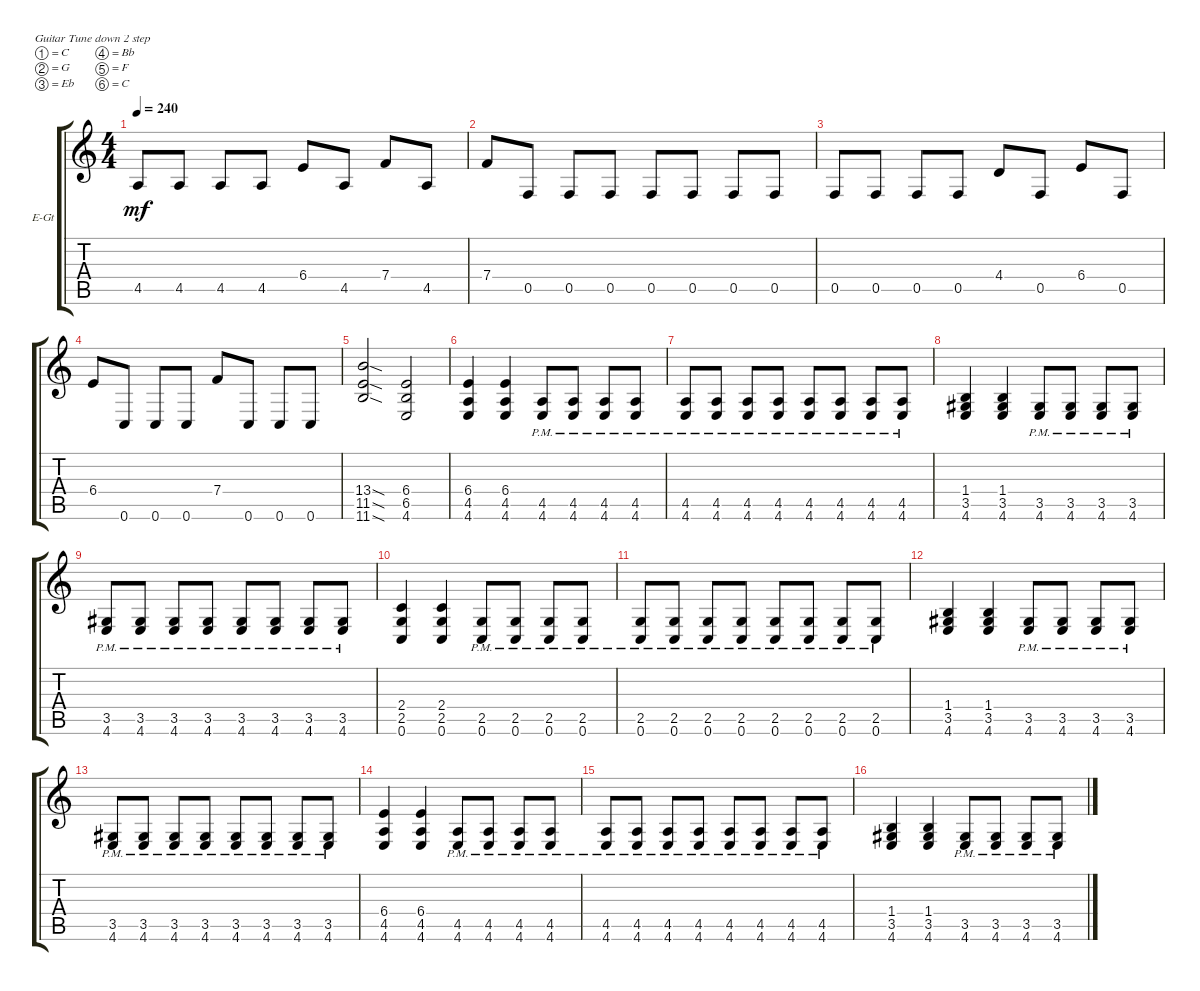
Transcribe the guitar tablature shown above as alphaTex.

\defaultSystemsLayout 4
\bracketExtendMode groupsimilarinstruments
\firstSystemTrackNameOrientation horizontal
\otherSystemsTrackNameOrientation horizontal
\track ("Eschbach Rhythm" "E-Gt") {instrument overdrivenguitar}
\staff {score tabs}
\tuning (C4 G3 Eb3 Bb2 F2 C2)
\ts (4 4)
\tempo 240
\clef g2
\ks aminor
4.5.8{dy mf} 4.5.8 4.5.8 4.5.8 6.4.8 4.5.8 7.4.8 4.5.8 |
7.4.8 0.5.8 0.5.8 0.5.8 0.5.8 0.5.8 0.5.8 0.5.8 |
0.5.8 0.5.8 0.5.8 0.5.8 4.4.8 0.5.8 6.4.8 0.5.8 |
6.4.8 0.6.8 0.6.8 0.6.8 7.4.8 0.6.8 0.6.8 0.6.8 |
(13.4{sod} 11.5{sod} 11.6{sod}).2 (4.6 6.5 6.4).2 |
(4.6 4.5 6.4).4 (4.6 4.5 6.4).4 (4.6{pm} 4.5{pm}).8 (4.6{pm} 4.5{pm}).8 (4.6{pm} 4.5{pm}).8 (4.6{pm} 4.5{pm}).8 |
(4.6{pm} 4.5{pm}).8 (4.6{pm} 4.5{pm}).8 (4.6{pm} 4.5{pm}).8 (4.6{pm} 4.5{pm}).8 (4.6{pm} 4.5{pm}).8 (4.6{pm} 4.5{pm}).8 (4.6{pm} 4.5{pm}).8 (4.6{pm} 4.5{pm}).8 |
(4.6 3.5 1.4).4 (4.6 3.5 1.4).4 (4.6{pm} 3.5{pm}).8 (4.6{pm} 3.5{pm}).8 (4.6{pm} 3.5{pm}).8 (4.6{pm} 3.5{pm}).8 |
(4.6{pm} 3.5{pm}).8 (4.6{pm} 3.5{pm}).8 (4.6{pm} 3.5{pm}).8 (4.6{pm} 3.5{pm}).8 (4.6{pm} 3.5{pm}).8 (4.6{pm} 3.5{pm}).8 (4.6{pm} 3.5{pm}).8 (4.6{pm} 3.5{pm}).8 |
(0.6 2.5 2.4).4 (0.6 2.5 2.4).4 (0.6{pm} 2.5{pm}).8 (0.6{pm} 2.5{pm}).8 (0.6{pm} 2.5{pm}).8 (0.6{pm} 2.5{pm}).8 |
(0.6{pm} 2.5{pm}).8 (0.6{pm} 2.5{pm}).8 (0.6{pm} 2.5{pm}).8 (0.6{pm} 2.5{pm}).8 (0.6{pm} 2.5{pm}).8 (0.6{pm} 2.5{pm}).8 (0.6{pm} 2.5{pm}).8 (0.6{pm} 2.5{pm}).8 |
(4.6 3.5 1.4).4 (4.6 3.5 1.4).4 (4.6{pm} 3.5{pm}).8 (4.6{pm} 3.5{pm}).8 (4.6{pm} 3.5{pm}).8 (4.6{pm} 3.5{pm}).8 |
(4.6{pm} 3.5{pm}).8 (4.6{pm} 3.5{pm}).8 (4.6{pm} 3.5{pm}).8 (4.6{pm} 3.5{pm}).8 (4.6{pm} 3.5{pm}).8 (4.6{pm} 3.5{pm}).8 (4.6{pm} 3.5{pm}).8 (4.6{pm} 3.5{pm}).8 |
(4.6 4.5 6.4).4 (4.6 4.5 6.4).4 (4.6{pm} 4.5{pm}).8 (4.6{pm} 4.5{pm}).8 (4.6{pm} 4.5{pm}).8 (4.6{pm} 4.5{pm}).8 |
(4.6{pm} 4.5{pm}).8 (4.6{pm} 4.5{pm}).8 (4.6{pm} 4.5{pm}).8 (4.6{pm} 4.5{pm}).8 (4.6{pm} 4.5{pm}).8 (4.6{pm} 4.5{pm}).8 (4.6{pm} 4.5{pm}).8 (4.6{pm} 4.5{pm}).8 |
(4.6 3.5 1.4).4 (4.6 3.5 1.4).4 (4.6{pm} 3.5{pm}).8 (4.6{pm} 3.5{pm}).8 (4.6{pm} 3.5{pm}).8 (4.6{pm} 3.5{pm}).8
